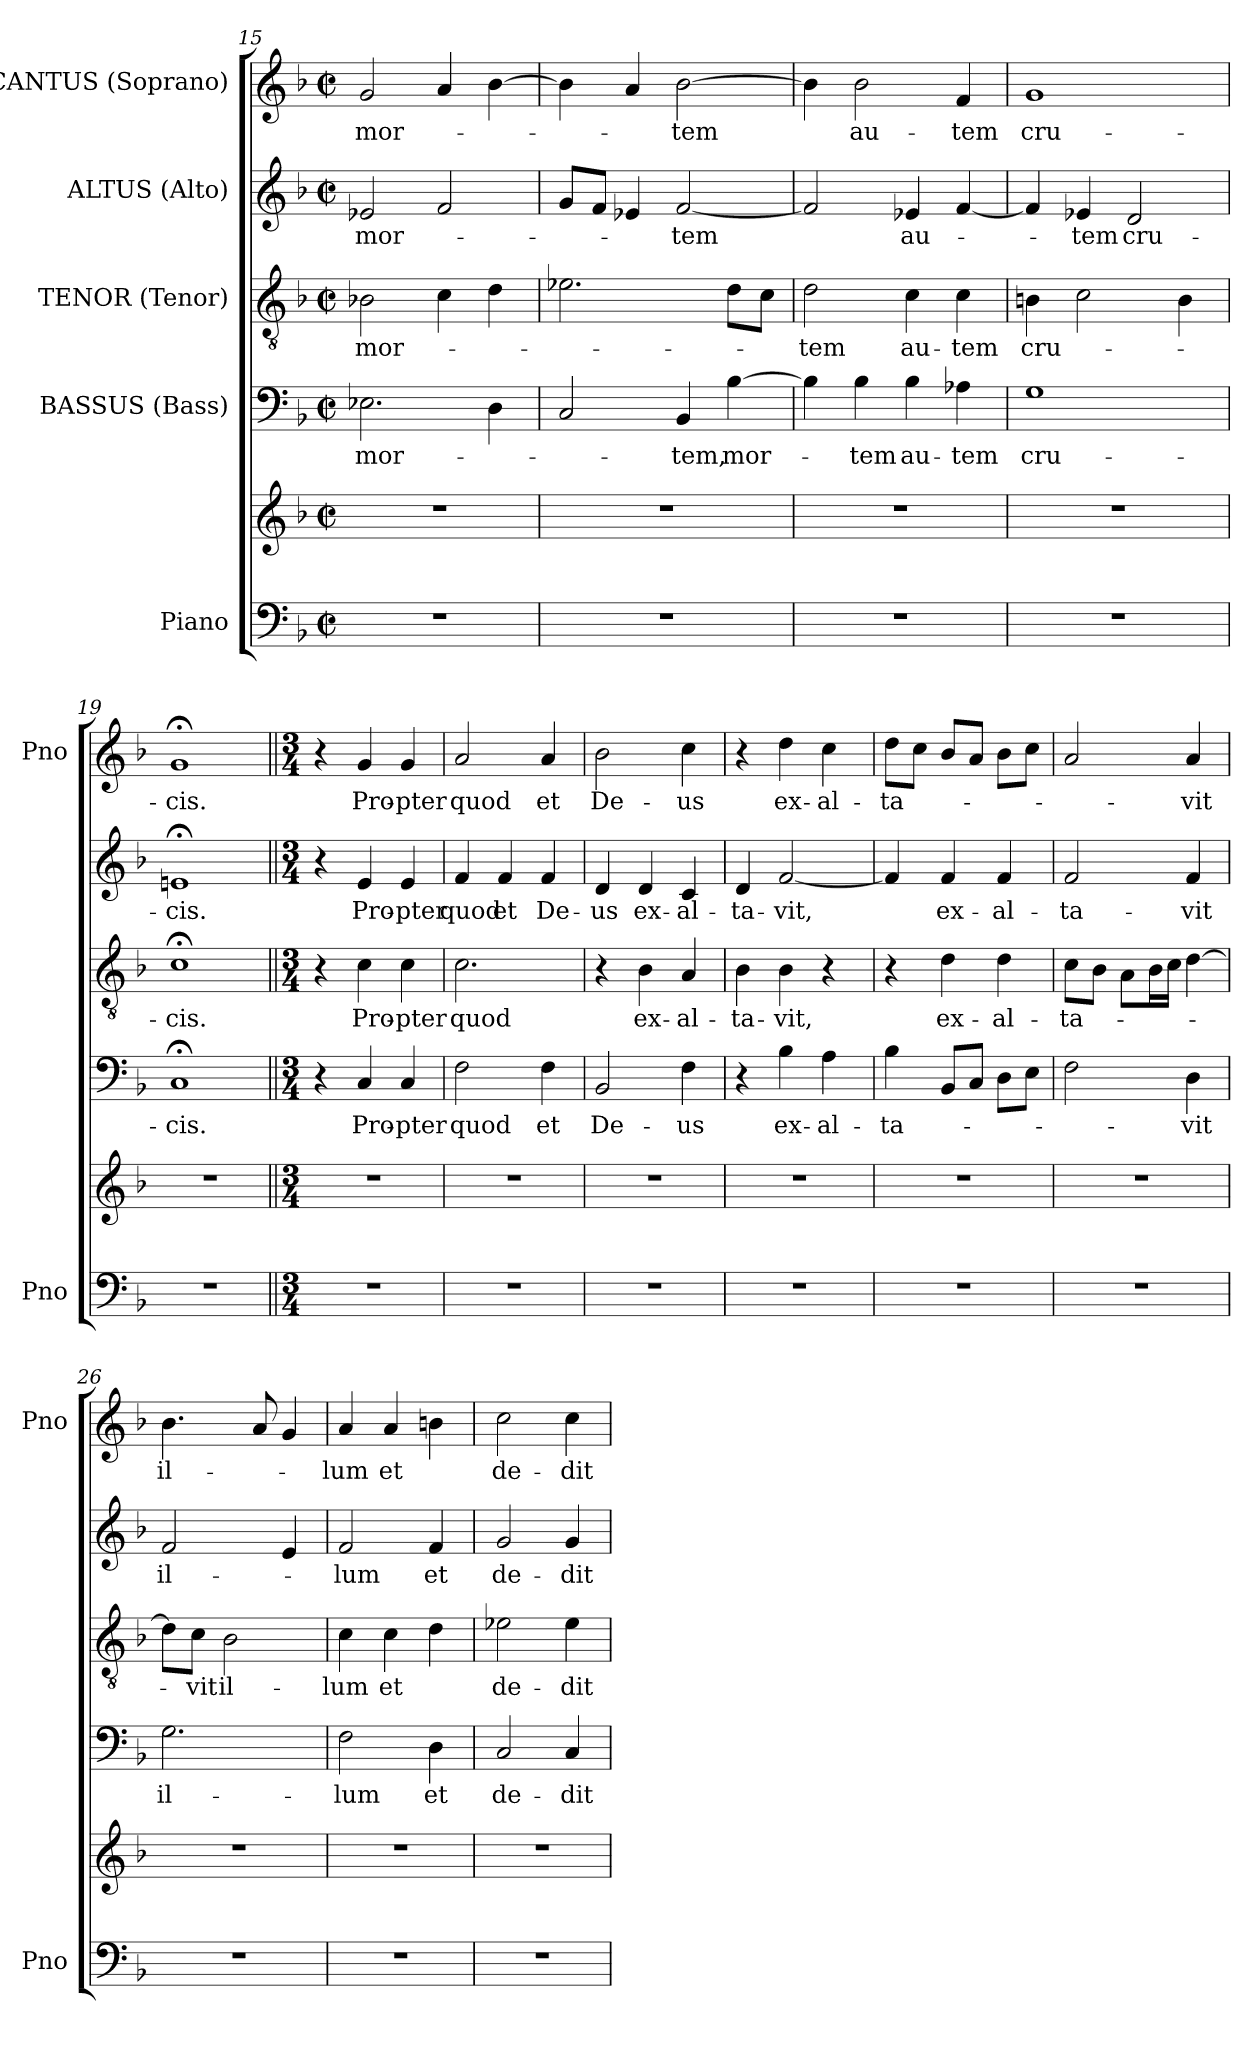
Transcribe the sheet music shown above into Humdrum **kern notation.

**kern	**kern	**kern	**text	**kern	**text	**kern	**text	**kern	**text
*part5	*part5	*part4	*part4	*part3	*part3	*part2	*part2	*part1	*part1
*staff6	*staff5	*staff4	*staff4	*staff3	*staff3	*staff2	*staff2	*staff1	*staff1
*I"Piano	*	*I"BASSUS (Bass)	*	*I"TENOR (Tenor)	*	*I"ALTUS (Alto)	*	*I"CANTUS (Soprano)	*
*I'Pno	*	*	*	*	*	*	*	*I'Pno	*
*clefF4	*clefG2	*clefF4	*	*clefGv2	*	*clefG2	*	*clefG2	*
*k[b-]	*k[b-]	*k[b-]	*	*k[b-]	*	*k[b-]	*	*k[b-]	*
*F:	*F:	*F:	*	*F:	*	*F:	*	*F:	*
*M2/2	*M2/2	*M2/2	*	*M2/2	*	*M2/2	*	*M2/2	*
*met(c|)	*met(c|)	*met(c|)	*	*met(c|)	*	*met(c|)	*	*met(c|)	*
=15	=15	=15	=15	=15	=15	=15	=15	=15	=15
1r	1r	2.E-X\	mor-	2B-X\	mor-	2e-X/	mor-	2g/	mor-
.	.	.	.	4c\	.	2f/	.	4a/	.
.	.	4D\	.	4d\	.	.	.	[4b-\	.
=16	=16	=16	=16	=16	=16	=16	=16	=16	=16
1r	1r	2C/	.	2.e-X\	.	8g/L	.	4b-\]	.
.	.	.	.	.	.	8f/J	.	.	.
.	.	.	.	.	.	4e-X/	.	4a/	.
.	.	4BB-/	-tem,	.	.	[2f/	-tem	[2b-\	-tem
.	.	[4B-\	mor-	8d\L	.	.	.	.	.
.	.	.	.	8c\J	.	.	.	.	.
=17	=17	=17	=17	=17	=17	=17	=17	=17	=17
1r	1r	4B-\]	.	2d\	-tem	2f/]	.	4b-\]	.
.	.	4B-\	-tem	.	.	.	.	2b-\	au-
.	.	4B-\	au-	4c\	au-	4e-X/	au-	.	.
.	.	4A-X\	-tem	4c\	-tem	[4f/	.	4f/	-tem
=18	=18	=18	=18	=18	=18	=18	=18	=18	=18
1r	1r	1G	cru-	4Bn\	cru-	4f/]	.	1g	cru-
.	.	.	.	2c\	.	4e-X/	-tem	.	.
.	.	.	.	.	.	2d/	cru-	.	.
.	.	.	.	4B\	.	.	.	.	.
=19	=19	=19	=19	=19	=19	=19	=19	=19	=19
1r	1r	1C;<	-cis.	1c;<	-cis.	1en;<	-cis.	1g;<	-cis.
!!LO:PB:g=z
=20||	=20||	=20||	=20||	=20||	=20||	=20||	=20||	=20||	=20||
*M3/4	*M3/4	*M3/4	*	*M3/4	*	*M3/4	*	*M3/4	*
2.r	2.r	4r	.	4r	.	4r	.	4r	.
.	.	4C/	Pro-	4c\	Pro-	4e/	Pro-	4g/	Pro-
.	.	4C/	-pter	4c\	-pter	4e/	-pter	4g/	-pter
=21	=21	=21	=21	=21	=21	=21	=21	=21	=21
2.r	2.r	2F\	quod	2.c\	quod	4f/	quod	2a/	quod
.	.	.	.	.	.	4f/	et	.	.
.	.	4F\	et	.	.	4f/	De-	4a/	et
=22	=22	=22	=22	=22	=22	=22	=22	=22	=22
2.r	2.r	2BB-/	De-	4r	.	4d/	-us	2b-\	De-
.	.	.	.	4B-\	ex-	4d/	ex-	.	.
.	.	4F\	-us	4A/	-al-	4c/	-al-	4cc\	-us
=23	=23	=23	=23	=23	=23	=23	=23	=23	=23
*	*	*^	*	*	*	*	*	*	*
2.r	2.r	4r	2ryy	.	4B-\	-ta-	4d/	-ta-	4r	.
.	.	4B-\	.	ex-	4B-\	-vit,	[2f/	-vit,	4dd\	ex-
.	.	4A\	32ryy	-al-	4r	.	.	.	4cc\	-al-
.	.	.	8..ryy	.	.	.	.	.	.	.
*	*	*v	*v	*	*	*	*	*	*	*
=24	=24	=24	=24	=24	=24	=24	=24	=24	=24
2.r	2.r	4B-\	-ta-	4r	.	4f/]	.	8dd\L	-ta-
.	.	.	.	.	.	.	.	8cc\J	.
.	.	8BB-/L	.	4d\	ex-	4f/	ex-	8b-/L	.
.	.	8C/J	.	.	.	.	.	8a/J	.
.	.	8D\L	.	4d\	-al-	4f/	-al-	8b-\L	.
.	.	8E\J	.	.	.	.	.	8cc\J	.
=25	=25	=25	=25	=25	=25	=25	=25	=25	=25
2.r	2.r	2F\	.	8c\L	-ta-	2f/	-ta-	2a/	.
.	.	.	.	8B-\J	.	.	.	.	.
.	.	.	.	8A\L	.	.	.	.	.
.	.	.	.	16B-\L	.	.	.	.	.
.	.	.	.	16c\JJ	.	.	.	.	.
.	.	4D\	-vit	[4d\	.	4f/	-vit	4a/	-vit
=26	=26	=26	=26	=26	=26	=26	=26	=26	=26
2.r	2.r	2.G\	il-	8d\L]	.	2f/	il-	4.b-\	il-
.	.	.	.	8c\J	-vit	.	.	.	.
.	.	.	.	2B-\	il-	.	.	.	.
.	.	.	.	.	.	.	.	8a/	.
.	.	.	.	.	.	4e/	.	4g/	.
!!LO:LB:g=z
=27	=27	=27	=27	=27	=27	=27	=27	=27	=27
2.r	2.r	2F\	-­lum	4c\	-­lum	2f/	-­lum	4a/	-­lum
.	.	.	.	4c\	et	.	.	4a/	et
.	.	4D\	et	4d\	.	4f/	et	4bn\	.
=28	=28	=28	=28	=28	=28	=28	=28	=28	=28
2.r	2.r	2C/	de-	2e-X\	de-	2g/	de-	2cc\	de-
.	.	4C/	-dit	4e-\	-dit	4g/	-dit	4cc\	-dit
=	=	=	=	=	=	=	=	=	=
*-	*-	*-	*-	*-	*-	*-	*-	*-	*-
